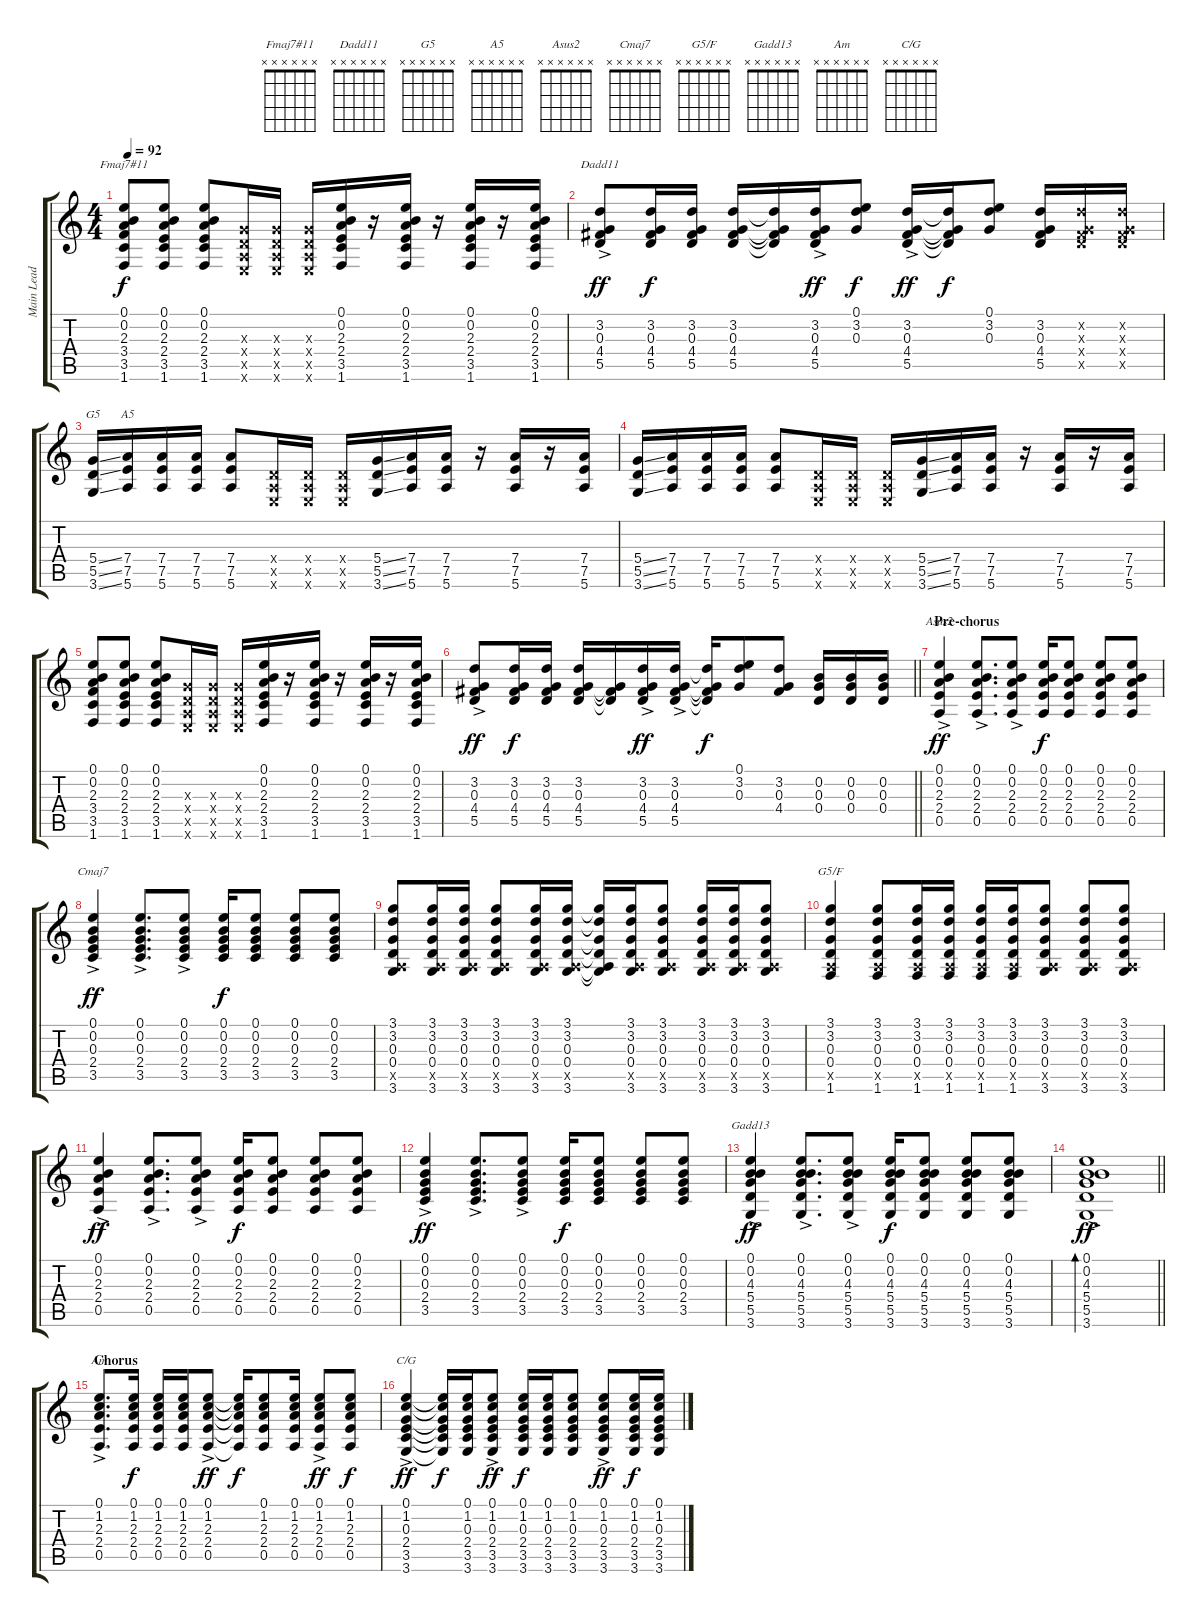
\track ("Main Lead Guitar" "Main Lead ") {instrument acousticguitarsteel}
\staff {score tabs}
\tuning (E4 B3 G3 D3 A2 E2) {hide}
\chord ("Fmaj7#11" x x x x x x)
\chord ("Dadd11" x x x x x x)
\chord ("G5" x x x x x x)
\chord ("A5" x x x x x x)
\chord ("Asus2" x x x x x x)
\chord ("Cmaj7" x x x x x x)
\chord ("G5/F" x x x x x x)
\chord ("Gadd13" x x x x x x)
\chord ("Am" x x x x x x)
\chord ("C/G" x x x x x x)
\ts (4 4)
\tempo 92
\clef g2
\ks c
(0.1 0.2 2.3 3.4 3.5 1.6).8{ch "Fmaj7#11" dy f} (0.1 0.2 2.3 2.4 3.5 1.6).8 (0.1 0.2 2.3 2.4 3.5 1.6).8 (0.3{x} 0.4{x} 0.5{x} 0.6{x}).16 (0.3{x} 0.4{x} 0.5{x} 0.6{x}).16 (0.3{x} 0.4{x} 0.5{x} 0.6{x}).16 (0.1 0.2 2.3 2.4 3.5 1.6).16 r.16 (0.1 0.2 2.3 2.4 3.5 1.6).16 r.16 (0.1 0.2 2.3 2.4 3.5 1.6).16 r.16 (0.1 0.2 2.3 2.4 3.5 1.6).16 |
(3.2 0.3 4.4 5.5{ac}).8{ch "Dadd11" dy ff} (3.2 0.3 4.4 5.5).16{dy f} (3.2 0.3 4.4 5.5).16 (3.2 0.3 4.4 5.5).16 (3.2{t} 0.3{t} 4.4{t} 5.5{t}).16 (3.2 0.3 4.4 5.5{ac}).16{dy ff} (0.1 3.2 0.3).8{dy f} (3.2 0.3 4.4 5.5{ac}).16{dy ff} (3.2{t} 0.3{t} 4.4{t} 5.5{t}).16{dy f} (0.1 3.2 0.3).8 (3.2 0.3 4.4 5.5).16 (3.2{x} 0.3{x} 4.4{x} 5.5{x}).16 (3.2{x} 0.3{x} 4.4{x} 5.5{x}).16 |
(5.4{ss} 5.5{ss} 3.6{ss}).16{ch "G5"} (7.4 7.5 5.6).16{ch "A5"} (7.4 7.5 5.6).16 (7.4 7.5 5.6).16 (7.4 7.5 5.6).8 (0.4{x} 0.5{x} 0.6{x}).16 (0.4{x} 0.5{x} 0.6{x}).16 (0.4{x} 0.5{x} 0.6{x}).16 (5.4{ss} 5.5{ss} 3.6{ss}).16 (7.4 7.5 5.6).16 (7.4 7.5 5.6).16 r.16 (7.4 7.5 5.6).16 r.16 (7.4 7.5 5.6).16 |
(5.4{ss} 5.5{ss} 3.6{ss}).16 (7.4 7.5 5.6).16 (7.4 7.5 5.6).16 (7.4 7.5 5.6).16 (7.4 7.5 5.6).8 (0.4{x} 0.5{x} 0.6{x}).16 (0.4{x} 0.5{x} 0.6{x}).16 (0.4{x} 0.5{x} 0.6{x}).16 (5.4{ss} 5.5{ss} 3.6{ss}).16 (7.4 7.5 5.6).16 (7.4 7.5 5.6).16 r.16 (7.4 7.5 5.6).16 r.16 (7.4 7.5 5.6).16 |
(0.1 0.2 2.3 3.4 3.5 1.6).8 (0.1 0.2 2.3 2.4 3.5 1.6).8 (0.1 0.2 2.3 2.4 3.5 1.6).8 (0.3{x} 0.4{x} 0.5{x} 0.6{x}).16 (0.3{x} 0.4{x} 0.5{x} 0.6{x}).16 (0.3{x} 0.4{x} 0.5{x} 0.6{x}).16 (0.1 0.2 2.3 2.4 3.5 1.6).16 r.16 (0.1 0.2 2.3 2.4 3.5 1.6).16 r.16 (0.1 0.2 2.3 2.4 3.5 1.6).16 r.16 (0.1 0.2 2.3 2.4 3.5 1.6).16 |
\barLineRight lightlight
(3.2 0.3 4.4 5.5{ac}).8{dy ff} (3.2 0.3 4.4 5.5).16{dy f} (3.2 0.3 4.4 5.5).16 (3.2 0.3 4.4 5.5).16 (0.3{t} 4.4{t} 5.5{t}).16 (3.2 0.3 4.4 5.5{ac}).16{dy ff} (3.2 0.3 4.4 5.5{ac}).16 (3.2{t} 0.3{t} 4.4{t} 5.5{t}).16{dy f} (0.1 3.2 0.3).8 (3.2 0.3 4.4).8 (0.2 0.3 0.4).16 (0.2 0.3 0.4).16 (0.2 0.3 0.4).16 |
\section ("" "Pre-chorus")
(0.1 0.2 2.3 2.4 0.5{ac}).4{ch "Asus2" dy ff} (0.1 0.2 2.3 2.4 0.5{ac}).8{d} (0.1 0.2 2.3 2.4 0.5{ac}).8 (0.1 0.2 2.3 2.4 0.5).16{dy f} (0.1 0.2 2.3 2.4 0.5).8 (0.1 0.2 2.3 2.4 0.5).8 (0.1 0.2 2.3 2.4 0.5).8 |
(0.1 0.2 0.3 2.4 3.5{ac}).4{ch "Cmaj7" dy ff} (0.1 0.2 0.3 2.4 3.5{ac}).8{d} (0.1 0.2 0.3 2.4 3.5{ac}).8 (0.1 0.2 0.3 2.4 3.5).16{dy f} (0.1 0.2 0.3 2.4 3.5).8 (0.1 0.2 0.3 2.4 3.5).8 (0.1 0.2 0.3 2.4 3.5).8 |
(3.1 3.2 0.3 0.4 0.5{x} 3.6).8 (3.1 3.2 0.3 0.4 0.5{x} 3.6).16 (3.1 3.2 0.3 0.4 0.5{x} 3.6).16 (3.1 3.2 0.3 0.4 0.5{x} 3.6).8 (3.1 3.2 0.3 0.4 0.5{x} 3.6).16 (3.1 3.2 0.3 0.4 0.5{x} 3.6).16 (3.1{t} 3.2{t} 0.3{t} 0.4{t} 0.5{t} 3.6{t}).16 (3.1 3.2 0.3 0.4 0.5{x} 3.6).16 (3.1 3.2 0.3 0.4 0.5{x} 3.6).8 (3.1 3.2 0.3 0.4 0.5{x} 3.6).16 (3.1 3.2 0.3 0.4 0.5{x} 3.6).16 (3.1 3.2 0.3 0.4 0.5{x} 3.6).8 |
(3.1 3.2 0.3 0.4 0.5{x} 1.6).4{ch "G5/F"} (3.1 3.2 0.3 0.4 0.5{x} 1.6).8 (3.1 3.2 0.3 0.4 0.5{x} 1.6).16 (3.1 3.2 0.3 0.4 0.5{x} 1.6).16 (3.1 3.2 0.3 0.4 0.5{x} 1.6).16 (3.1 3.2 0.3 0.4 0.5{x} 1.6).16 (3.1 3.2 0.3 0.4 0.5{x} 3.6).8 (3.1 3.2 0.3 0.4 0.5{x} 3.6).8 (3.1 3.2 0.3 0.4 0.5{x} 3.6).8 |
(0.1 0.2 2.3 2.4 0.5{ac}).4{dy ff} (0.1 0.2 2.3 2.4 0.5{ac}).8{d} (0.1 0.2 2.3 2.4 0.5{ac}).8 (0.1 0.2 2.3 2.4 0.5).16{dy f} (0.1 0.2 2.3 2.4 0.5).8 (0.1 0.2 2.3 2.4 0.5).8 (0.1 0.2 2.3 2.4 0.5).8 |
(0.1 0.2 0.3 2.4 3.5{ac}).4{dy ff} (0.1 0.2 0.3 2.4 3.5{ac}).8{d} (0.1 0.2 0.3 2.4 3.5{ac}).8 (0.1 0.2 0.3 2.4 3.5).16{dy f} (0.1 0.2 0.3 2.4 3.5).8 (0.1 0.2 0.3 2.4 3.5).8 (0.1 0.2 0.3 2.4 3.5).8 |
(0.1 0.2 4.3 5.4 5.5 3.6{ac}).4{ch "Gadd13" dy ff} (0.1 0.2 4.3 5.4 5.5 3.6{ac}).8{d} (0.1 0.2 4.3 5.4 5.5 3.6{ac}).8 (0.1 0.2 4.3 5.4 5.5 3.6).16{dy f} (0.1 0.2 4.3 5.4 5.5 3.6).8 (0.1 0.2 4.3 5.4 5.5 3.6).8 (0.1 0.2 4.3 5.4 5.5 3.6).8 |
\barLineRight lightlight
(0.1 0.2 4.3 5.4 5.5 3.6{ac}).1{bd 120 dy ff} |
\section ("" "Chorus")
(0.1 1.2 2.3 2.4 0.5{ac}).8{d ch "Am"} (0.1 1.2 2.3 2.4 0.5).16{dy f} (0.1 1.2 2.3 2.4 0.5).16 (0.1 1.2 2.3 2.4 0.5).16 (0.1 1.2 2.3 2.4 0.5{ac}).8{dy ff} (0.1{t} 1.2{t} 2.3{t} 2.4{t} 0.5{t}).16{dy f} (0.1 1.2 2.3 2.4 0.5).8 (0.1 1.2 2.3 2.4 0.5).16 (0.1 1.2 2.3 2.4 0.5{ac}).8{dy ff} (0.1 1.2 2.3 2.4 0.5).8{dy f} |
(0.1 1.2 0.3 2.4 3.5 3.6{ac}).4{ch "C/G" dy ff} (0.1{t} 1.2{t} 0.3{t} 2.4{t} 3.5{t} 3.6{t}).16{dy f} (0.1 1.2 0.3 2.4 3.5 3.6).16 (0.1 1.2 0.3 2.4 3.5 3.6{ac}).8{dy ff} (0.1 1.2 0.3 2.4 3.5 3.6).16{dy f} (0.1 1.2 0.3 2.4 3.5 3.6).16 (0.1 1.2 0.3 2.4 3.5 3.6).8 (0.1 1.2 0.3 2.4 3.5 3.6{ac}).8{dy ff} (0.1 1.2 0.3 2.4 3.5 3.6).16{dy f} (0.1 1.2 0.3 2.4 3.5 3.6).16
